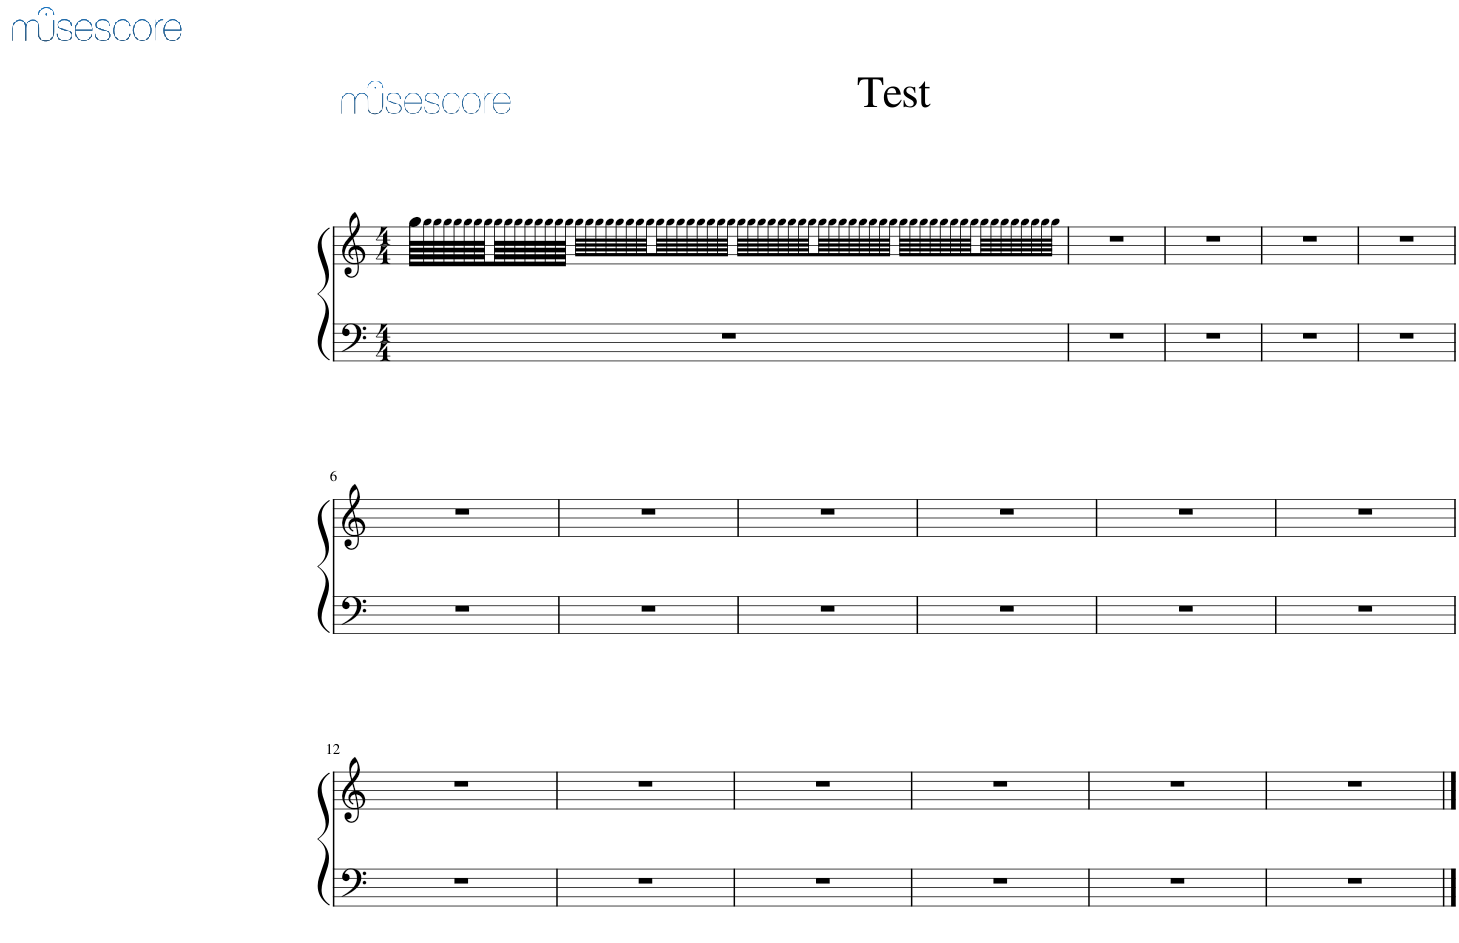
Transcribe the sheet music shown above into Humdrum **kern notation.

**kern	**kern
*part1	*part1
*staff2	*staff1
*I"Piano	*
*I'Pno.	*
*clefF4	*clefG2
*k[]	*k[]
*M4/4	*M4/4
=1	=1
1r	64gg\LLLL
.	64gg!\
.	64gg!\
.	64gg!\
.	64gg!\
.	64gg!\
.	64gg!\
.	64gg!\
.	64gg!\
.	64gg!\
.	64gg!\
.	64gg!\
.	64gg!\
.	64gg!\
.	64gg!\
.	64gg!\JJJJ
.	64gg!\LLLL
.	64gg!\
.	64gg!\
.	64gg!\
.	64gg!\
.	64gg!\
.	64gg!\
.	64gg!\
.	64gg!\
.	64gg!\
.	64gg!\
.	64gg!\
.	64gg!\
.	64gg!\
.	64gg!\
.	64gg!\JJJJ
.	64gg!\LLLL
.	64gg!\
.	64gg!\
.	64gg!\
.	64gg!\
.	64gg!\
.	64gg!\
.	64gg!\
.	64gg!\
.	64gg!\
.	64gg!\
.	64gg!\
.	64gg!\
.	64gg!\
.	64gg!\
.	64gg!\JJJJ
.	64gg!\LLLL
.	64gg!\
.	64gg!\
.	64gg!\
.	64gg!\
.	64gg!\
.	64gg!\
.	64gg!\
.	64gg!\
.	64gg!\
.	64gg!\
.	64gg!\
.	64gg!\
.	64gg!\
.	64gg!\
.	64gg!\JJJJ
=2	=2
1r	1r
=3	=3
1r	1r
=4	=4
1r	1r
=5	=5
1r	1r
!!LO:LB:g=z
=6	=6
1r	1r
=7	=7
1r	1r
=8	=8
1r	1r
=9	=9
1r	1r
=10	=10
1r	1r
=11	=11
1r	1r
!!LO:LB:g=z
=12	=12
1r	1r
=13	=13
1r	1r
=14	=14
1r	1r
=15	=15
1r	1r
=16	=16
1r	1r
=17	=17
1r	1r
==	==
*-	*-
